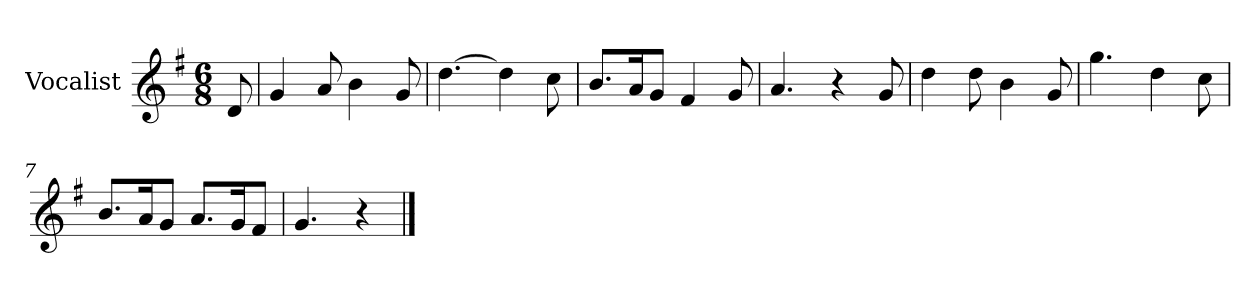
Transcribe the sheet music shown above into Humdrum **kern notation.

**kern
*part1
*staff1
*I"Vocalist
*k[f#]
*G:
*M6/8
=
8d
=1
4g
8a
4b
8g
=2
[4.dd
4dd]
8cc
=3
8.bL
16aK
8gJ
4f#
8g
=4
4.a
4r
8g
=5
4dd
8dd
4b
8g
=6
4.gg
4dd
8cc
=7
8.bL
16aK
8gJ
8.aL
16gK
8f#J
=8
4.g
4r
==
*-
